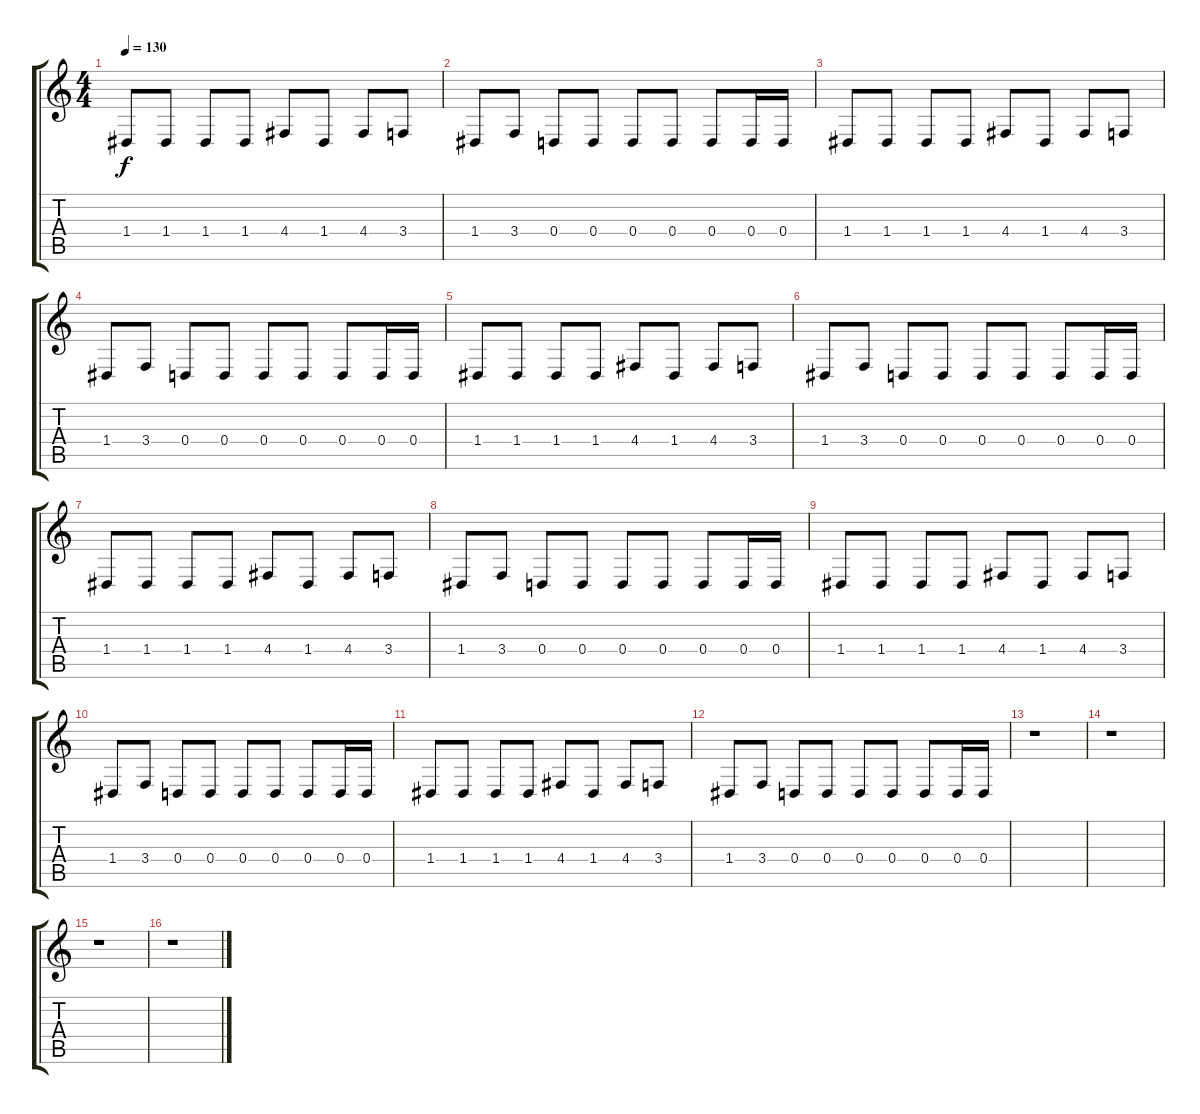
\track "" {instrument shanai}
\staff {score tabs}
\tuning (E4 B3 G3 D3 A2 E2) {hide}
\ts (4 4)
\tempo 130
\clef g2
\ks c
1.4.8{dy f} 1.4.8 1.4.8 1.4.8 4.4.8 1.4.8 4.4.8 3.4.8 |
1.4.8 3.4.8 0.4.8 0.4.8 0.4.8 0.4.8 0.4.8 0.4.16 0.4.16 |
1.4.8 1.4.8 1.4.8 1.4.8 4.4.8 1.4.8 4.4.8 3.4.8 |
1.4.8 3.4.8 0.4.8 0.4.8 0.4.8 0.4.8 0.4.8 0.4.16 0.4.16 |
1.4.8 1.4.8 1.4.8 1.4.8 4.4.8 1.4.8 4.4.8 3.4.8 |
1.4.8 3.4.8 0.4.8 0.4.8 0.4.8 0.4.8 0.4.8 0.4.16 0.4.16 |
1.4.8 1.4.8 1.4.8 1.4.8 4.4.8 1.4.8 4.4.8 3.4.8 |
1.4.8 3.4.8 0.4.8 0.4.8 0.4.8 0.4.8 0.4.8 0.4.16 0.4.16 |
1.4.8 1.4.8 1.4.8 1.4.8 4.4.8 1.4.8 4.4.8 3.4.8 |
1.4.8 3.4.8 0.4.8 0.4.8 0.4.8 0.4.8 0.4.8 0.4.16 0.4.16 |
1.4.8 1.4.8 1.4.8 1.4.8 4.4.8 1.4.8 4.4.8 3.4.8 |
1.4.8 3.4.8 0.4.8 0.4.8 0.4.8 0.4.8 0.4.8 0.4.16 0.4.16 |
r.1 |
r.1 |
r.1 |
r.1
